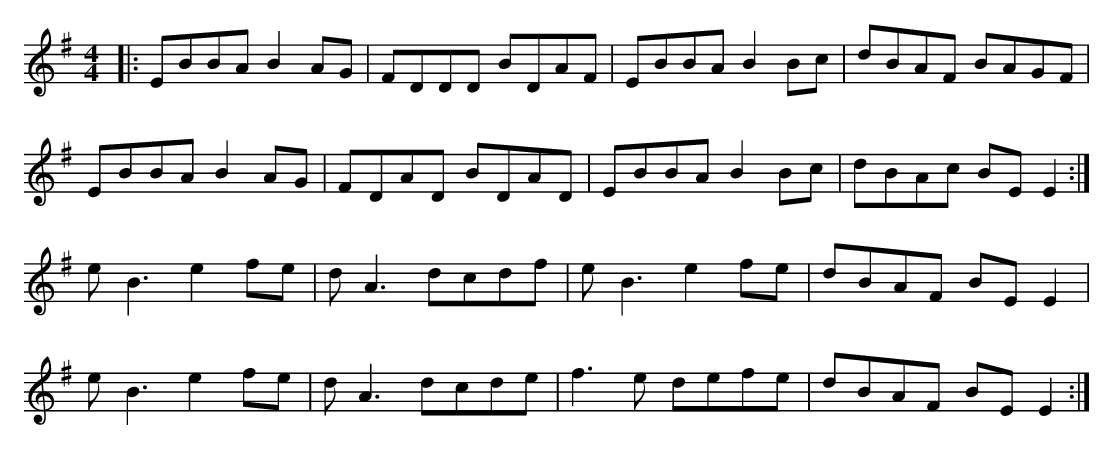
X:1
M:4/4
K:Emin
|:EBBA B2 AG|FDDD BDAF|EBBA B2 Bc|dBAF BAGF|
EBBA B2 AG|FDAD BDAD|EBBA B2 Bc|dBAc BE E2:|
e B3 e2fe|dA3 dcdf|e B3 e2fe|dBAF BE E2|
e B3 e2fe|dA3 dcde|f3 e defe|dBAF BE E2:|
